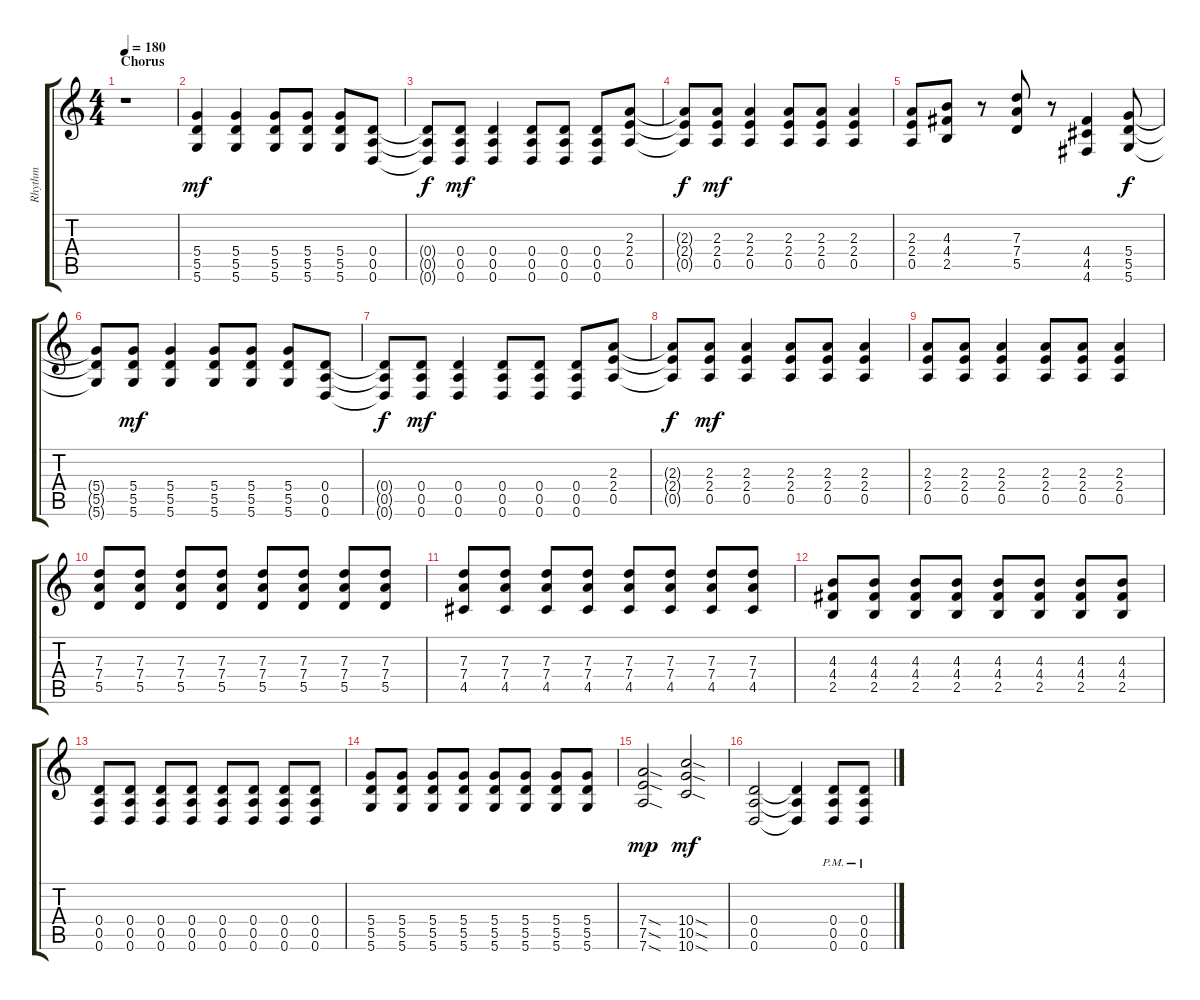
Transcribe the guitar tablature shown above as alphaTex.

\track ("Rhythm" "Rhythm") {instrument overdrivenguitar}
\staff {score tabs}
\tuning (E4 B3 G3 D3 A2 D2) {hide}
\ts (4 4)
\section ("" "Chorus")
\tempo 180
\clef g2
\ks c
r.1{dy mf} |
(5.4 5.5 5.6).4{instrument distortionguitar} (5.4 5.5 5.6).4 (5.4 5.5 5.6).8 (5.4 5.5 5.6).8 (5.4 5.5 5.6).8 (0.4 0.5 0.6).8 |
(0.4{t} 0.5{t} 0.6{t}).8{dy f} (0.4 0.5 0.6).8{dy mf} (0.4 0.5 0.6).4 (0.4 0.5 0.6).8 (0.4 0.5 0.6).8 (0.4 0.5 0.6).8 (2.3 2.4 0.5).8 |
(2.3{t} 2.4{t} 0.5{t}).8{dy f} (2.3 2.4 0.5).8{dy mf} (2.3 2.4 0.5).4 (2.3 2.4 0.5).8 (2.3 2.4 0.5).8 (2.3 2.4 0.5).4 |
(2.3 2.4 0.5).8 (4.3 4.4 2.5).8 r.8 (7.3 7.4 5.5).8 r.8 (4.4 4.5 4.6).4 (5.4 5.5 5.6).8{dy f} |
(5.4{t} 5.5{t} 5.6{t}).8 (5.4 5.5 5.6).8{dy mf} (5.4 5.5 5.6).4 (5.4 5.5 5.6).8 (5.4 5.5 5.6).8 (5.4 5.5 5.6).8 (0.4 0.5 0.6).8 |
(0.4{t} 0.5{t} 0.6{t}).8{dy f} (0.4 0.5 0.6).8{dy mf} (0.4 0.5 0.6).4 (0.4 0.5 0.6).8 (0.4 0.5 0.6).8 (0.4 0.5 0.6).8 (2.3 2.4 0.5).8 |
(2.3{t} 2.4{t} 0.5{t}).8{dy f} (2.3 2.4 0.5).8{dy mf} (2.3 2.4 0.5).4 (2.3 2.4 0.5).8 (2.3 2.4 0.5).8 (2.3 2.4 0.5).4 |
(2.3 2.4 0.5).8 (2.3 2.4 0.5).8 (2.3 2.4 0.5).4 (2.3 2.4 0.5).8 (2.3 2.4 0.5).8 (2.3 2.4 0.5).4 |
(7.3 7.4 5.5).8 (7.3 7.4 5.5).8 (7.3 7.4 5.5).8 (7.3 7.4 5.5).8 (7.3 7.4 5.5).8 (7.3 7.4 5.5).8 (7.3 7.4 5.5).8 (7.3 7.4 5.5).8 |
(7.3 7.4 4.5).8 (7.3 7.4 4.5).8 (7.3 7.4 4.5).8 (7.3 7.4 4.5).8 (7.3 7.4 4.5).8 (7.3 7.4 4.5).8 (7.3 7.4 4.5).8 (7.3 7.4 4.5).8 |
(4.3 4.4 2.5).8 (4.3 4.4 2.5).8 (4.3 4.4 2.5).8 (4.3 4.4 2.5).8 (4.3 4.4 2.5).8 (4.3 4.4 2.5).8 (4.3 4.4 2.5).8 (4.3 4.4 2.5).8 |
(0.4 0.5 0.6).8 (0.4 0.5 0.6).8 (0.4 0.5 0.6).8 (0.4 0.5 0.6).8 (0.4 0.5 0.6).8 (0.4 0.5 0.6).8 (0.4 0.5 0.6).8 (0.4 0.5 0.6).8 |
(5.4 5.5 5.6).8 (5.4 5.5 5.6).8 (5.4 5.5 5.6).8 (5.4 5.5 5.6).8 (5.4 5.5 5.6).8 (5.4 5.5 5.6).8 (5.4 5.5 5.6).8 (5.4 5.5 5.6).8 |
(7.4{sod} 7.5{sod} 7.6{sod}).2{dy mp} (10.4{sod} 10.5{sod} 10.6{sod}).2{dy mf} |
(0.4 0.5 0.6).2 (0.4{t} 0.5{t} 0.6{t}).4 (0.4{pm} 0.5{pm} 0.6{pm}).8 (0.4{pm} 0.5{pm} 0.6{pm}).8
